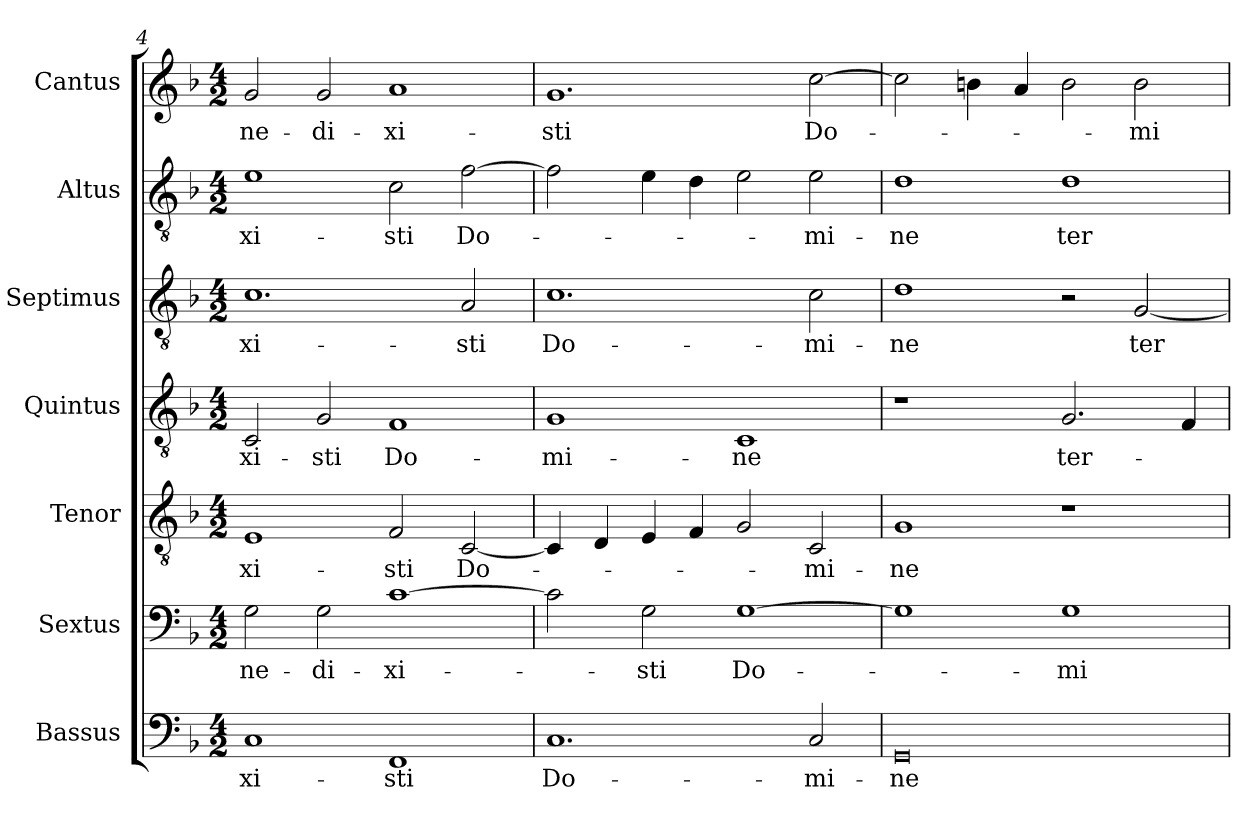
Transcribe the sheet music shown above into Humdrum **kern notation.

**kern	**text	**kern	**text	**kern	**text	**kern	**text	**kern	**text	**kern	**text	**kern	**text
*part7	*part7	*part6	*part6	*part5	*part5	*part4	*part4	*part3	*part3	*part2	*part2	*part1	*part1
*staff7	*staff7	*staff6	*staff6	*staff5	*staff5	*staff4	*staff4	*staff3	*staff3	*staff2	*staff2	*staff1	*staff1
*I"Bassus	*	*I"Sextus	*	*I"Tenor	*	*I"Quintus	*	*I"Septimus	*	*I"Altus	*	*I"Cantus	*
*I'B.	*	*	*	*I'T.	*	*	*	*	*	*I'A.	*	*I'C.	*
*clefF4	*	*clefF4	*	*clefGv2	*	*clefGv2	*	*clefGv2	*	*clefGv2	*	*clefG2	*
*	*	*	*	*ITrd7c12	*	*ITrd7c12	*	*ITrd7c12	*	*ITrd7c12	*	*	*
*k[b-]	*	*k[b-]	*	*k[b-]	*	*k[b-]	*	*k[b-]	*	*k[b-]	*	*k[b-]	*
*d:	*	*d:	*	*d:	*	*d:	*	*d:	*	*d:	*	*d:	*
*M4/2	*	*M4/2	*	*M4/2	*	*M4/2	*	*M4/2	*	*M4/2	*	*M4/2	*
=4	=4	=4	=4	=4	=4	=4	=4	=4	=4	=4	=4	=4	=4
!	!LO:LY:b:color=#000000	!	!	!	!	!	!	!	!	!	!	!	!
!	!	!	!LO:LY:b:color=#000000	!	!	!	!	!	!	!	!	!	!
!	!	!	!	!	!LO:LY:b:color=#000000	!	!	!	!	!	!	!	!
!	!	!	!	!	!	!	!LO:LY:b:color=#000000	!	!	!	!	!	!
!	!	!	!	!	!	!	!	!	!LO:LY:b:color=#000000	!	!	!	!
!	!	!	!	!	!	!	!	!	!	!	!LO:LY:b:color=#000000	!	!
!	!	!	!	!	!	!	!	!	!	!	!	!	!LO:LY:b:color=#000000
1Ci	-xi-	2Gi\	-ne-	1EEi	-xi-	2CCi/	-xi-	1.Ci	-xi-	1Ei	-xi-	2gi/	-ne-
!	!	!	!LO:LY:b:color=#000000	!	!	!	!	!	!	!	!	!	!
!	!	!	!	!	!	!	!LO:LY:b:color=#000000	!	!	!	!	!	!
!	!	!	!	!	!	!	!	!	!	!	!	!	!LO:LY:b:color=#000000
.	.	2Gi\	-di-	.	.	2GGi/	-sti	.	.	.	.	2gi/	-di-
!	!LO:LY:b:color=#000000	!	!	!	!	!	!	!	!	!	!	!	!
!	!	!	!LO:LY:b:color=#000000	!	!	!	!	!	!	!	!	!	!
!	!	!	!	!	!LO:LY:b:color=#000000	!	!	!	!	!	!	!	!
!	!	!	!	!	!	!	!LO:LY:b:color=#000000	!	!	!	!	!	!
!	!	!	!	!	!	!	!	!	!	!	!LO:LY:b:color=#000000	!	!
!	!	!	!	!	!	!	!	!	!	!	!	!	!LO:LY:b:color=#000000
1FFi	-sti	[1ci	-xi-	2FFi/	-sti	1FFi	Do-	.	.	2Ci\	-sti	1ai	-xi-
!	!	!	!	!	!LO:LY:b:color=#000000	!	!	!	!	!	!	!	!
!	!	!	!	!	!	!	!	!	!LO:LY:b:color=#000000	!	!	!	!
!	!	!	!	!	!	!	!	!	!	!	!LO:LY:b:color=#000000	!	!
.	.	.	.	[2CCi/	Do-	.	.	2AAi/	-sti	[2Fi\	Do-	.	.
=5	=5	=5	=5	=5	=5	=5	=5	=5	=5	=5	=5	=5	=5
!	!LO:LY:b:color=#000000	!	!	!	!	!	!	!	!	!	!	!	!
!	!	!	!	!	!	!	!LO:LY:b:color=#000000	!	!	!	!	!	!
!	!	!	!	!	!	!	!	!	!LO:LY:b:color=#000000	!	!	!	!
!	!	!	!	!	!	!	!	!	!	!	!	!	!LO:LY:b:color=#000000
1.Ci	Do-	2ci\]	.	4CCi/]	.	1GGi	-mi-	1.Ci	Do-	2Fi\]	.	1.gi	-sti
.	.	.	.	4DDi/	.	.	.	.	.	.	.	.	.
!	!	!	!LO:LY:b:color=#000000	!	!	!	!	!	!	!	!	!	!
.	.	2Gi\	-sti	4EEi/	.	.	.	.	.	4Ei\	.	.	.
.	.	.	.	4FFi/	.	.	.	.	.	4Di\	.	.	.
!	!	!	!LO:LY:b:color=#000000	!	!	!	!	!	!	!	!	!	!
!	!	!	!	!	!	!	!LO:LY:b:color=#000000	!	!	!	!	!	!
.	.	[1Gi	Do-	2GGi/	.	1CCi	-ne	.	.	2Ei\	.	.	.
!	!LO:LY:b:color=#000000	!	!	!	!	!	!	!	!	!	!	!	!
!	!	!	!	!	!LO:LY:b:color=#000000	!	!	!	!	!	!	!	!
!	!	!	!	!	!	!	!	!	!LO:LY:b:color=#000000	!	!	!	!
!	!	!	!	!	!	!	!	!	!	!	!LO:LY:b:color=#000000	!	!
!	!	!	!	!	!	!	!	!	!	!	!	!	!LO:LY:b:color=#000000
2Ci/	-mi-	.	.	2CCi/	-mi-	.	.	2Ci\	-mi-	2Ei\	-mi-	[2cci\	Do-
=6	=6	=6	=6	=6	=6	=6	=6	=6	=6	=6	=6	=6	=6
!	!LO:LY:b:color=#000000	!	!	!	!	!	!	!	!	!	!	!	!
!	!	!	!	!	!LO:LY:b:color=#000000	!	!	!	!	!	!	!	!
!	!	!	!	!	!	!	!	!	!LO:LY:b:color=#000000	!	!	!	!
!	!	!	!	!	!	!	!	!	!	!	!LO:LY:b:color=#000000	!	!
0GGi	-ne	1Gi]	.	1GGi	-ne	1r	.	1Di	-ne	1Di	-ne	2cci\]	.
.	.	.	.	.	.	.	.	.	.	.	.	4bni\	.
.	.	.	.	.	.	.	.	.	.	.	.	4ai/	.
!	!	!	!LO:LY:b:color=#000000	!	!	!	!	!	!	!	!	!	!
!	!	!	!	!	!	!	!LO:LY:b:color=#000000	!	!	!	!	!	!
!	!	!	!	!	!	!	!	!	!	!	!LO:LY:b:color=#000000	!	!
.	.	1Gi	-mi-	1r	.	2.GGi/	ter-	2r	.	1Di	ter-	2bi\	.
!	!	!	!	!	!	!	!	!	!LO:LY:b:color=#000000	!	!	!	!
!	!	!	!	!	!	!	!	!	!	!	!	!	!LO:LY:b:color=#000000
.	.	.	.	.	.	.	.	[2GGi/	ter-	.	.	2bi\	-mi-
.	.	.	.	.	.	4FFi/	.	.	.	.	.	.	.
=	=	=	=	=	=	=	=	=	=	=	=	=	=
*-	*-	*-	*-	*-	*-	*-	*-	*-	*-	*-	*-	*-	*-
